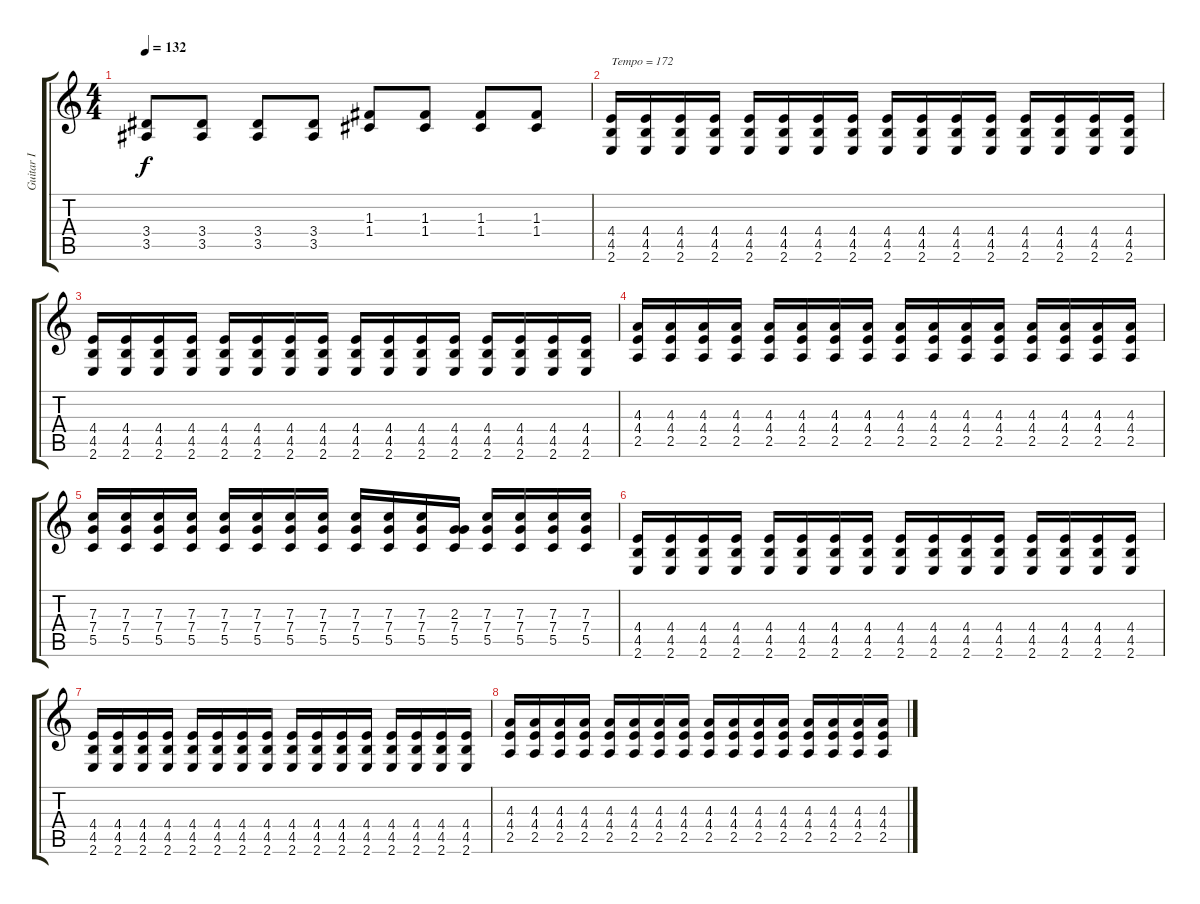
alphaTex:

\track ("Guitar I" "Guitar I") {instrument distortionguitar}
\staff {score tabs}
\tuning (D4 A3 F3 C3 G2 D2) {hide}
\ts (4 4)
\tempo 132
\clef g2
\ks c
(3.4 3.5).8{dy f} (3.4 3.5).8 (3.4 3.5).8 (3.4 3.5).8 (1.3 1.4).8 (1.3 1.4).8 (1.3 1.4).8 (1.3 1.4).8 |
(4.4 4.5 2.6).16{txt "Tempo = 172"} (4.4 4.5 2.6).16 (4.4 4.5 2.6).16 (4.4 4.5 2.6).16 (4.4 4.5 2.6).16 (4.4 4.5 2.6).16 (4.4 4.5 2.6).16 (4.4 4.5 2.6).16 (4.4 4.5 2.6).16 (4.4 4.5 2.6).16 (4.4 4.5 2.6).16 (4.4 4.5 2.6).16 (4.4 4.5 2.6).16 (4.4 4.5 2.6).16 (4.4 4.5 2.6).16 (4.4 4.5 2.6).16 |
(4.4 4.5 2.6).16 (4.4 4.5 2.6).16 (4.4 4.5 2.6).16 (4.4 4.5 2.6).16 (4.4 4.5 2.6).16 (4.4 4.5 2.6).16 (4.4 4.5 2.6).16 (4.4 4.5 2.6).16 (4.4 4.5 2.6).16 (4.4 4.5 2.6).16 (4.4 4.5 2.6).16 (4.4 4.5 2.6).16 (4.4 4.5 2.6).16 (4.4 4.5 2.6).16 (4.4 4.5 2.6).16 (4.4 4.5 2.6).16 |
(4.3 4.4 2.5).16 (4.3 4.4 2.5).16 (4.3 4.4 2.5).16 (4.3 4.4 2.5).16 (4.3 4.4 2.5).16 (4.3 4.4 2.5).16 (4.3 4.4 2.5).16 (4.3 4.4 2.5).16 (4.3 4.4 2.5).16 (4.3 4.4 2.5).16 (4.3 4.4 2.5).16 (4.3 4.4 2.5).16 (4.3 4.4 2.5).16 (4.3 4.4 2.5).16 (4.3 4.4 2.5).16 (4.3 4.4 2.5).16 |
(7.3 7.4 5.5).16 (7.3 7.4 5.5).16 (7.3 7.4 5.5).16 (7.3 7.4 5.5).16 (7.3 7.4 5.5).16 (7.3 7.4 5.5).16 (7.3 7.4 5.5).16 (7.3 7.4 5.5).16 (7.3 7.4 5.5).16 (7.3 7.4 5.5).16 (7.3 7.4 5.5).16 (2.3 7.4 5.5).16 (7.3 7.4 5.5).16 (7.3 7.4 5.5).16 (7.3 7.4 5.5).16 (7.3 7.4 5.5).16 |
(4.4 4.5 2.6).16 (4.4 4.5 2.6).16 (4.4 4.5 2.6).16 (4.4 4.5 2.6).16 (4.4 4.5 2.6).16 (4.4 4.5 2.6).16 (4.4 4.5 2.6).16 (4.4 4.5 2.6).16 (4.4 4.5 2.6).16 (4.4 4.5 2.6).16 (4.4 4.5 2.6).16 (4.4 4.5 2.6).16 (4.4 4.5 2.6).16 (4.4 4.5 2.6).16 (4.4 4.5 2.6).16 (4.4 4.5 2.6).16 |
(4.4 4.5 2.6).16 (4.4 4.5 2.6).16 (4.4 4.5 2.6).16 (4.4 4.5 2.6).16 (4.4 4.5 2.6).16 (4.4 4.5 2.6).16 (4.4 4.5 2.6).16 (4.4 4.5 2.6).16 (4.4 4.5 2.6).16 (4.4 4.5 2.6).16 (4.4 4.5 2.6).16 (4.4 4.5 2.6).16 (4.4 4.5 2.6).16 (4.4 4.5 2.6).16 (4.4 4.5 2.6).16 (4.4 4.5 2.6).16 |
(4.3 4.4 2.5).16 (4.3 4.4 2.5).16 (4.3 4.4 2.5).16 (4.3 4.4 2.5).16 (4.3 4.4 2.5).16 (4.3 4.4 2.5).16 (4.3 4.4 2.5).16 (4.3 4.4 2.5).16 (4.3 4.4 2.5).16 (4.3 4.4 2.5).16 (4.3 4.4 2.5).16 (4.3 4.4 2.5).16 (4.3 4.4 2.5).16 (4.3 4.4 2.5).16 (4.3 4.4 2.5).16 (4.3 4.4 2.5).16
